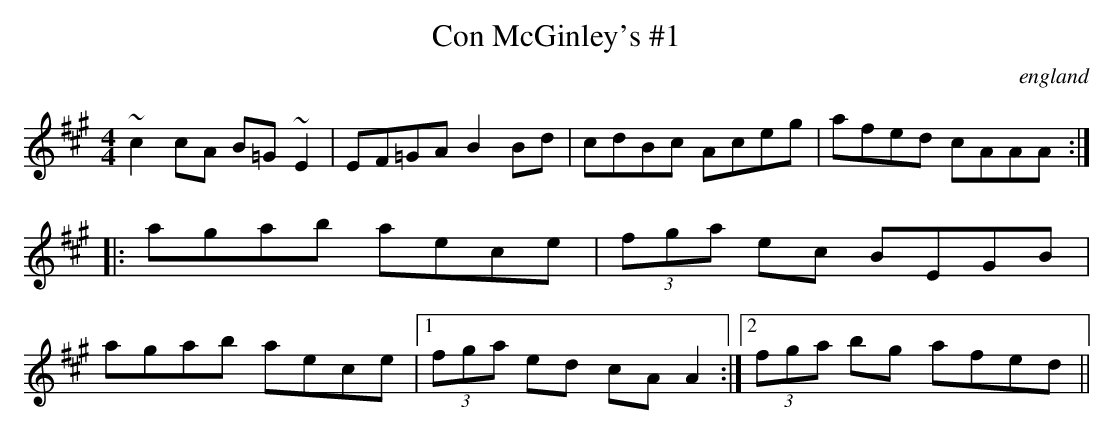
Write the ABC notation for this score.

X:1
T:Con McGinley's #1
O:england
M:4/4
L:1/8
K:A
~c2cA B=G~E2|EF=GA B2Bd|cdBc Aceg|afed cAAA::\
agab aece|(3fga ec BEGB|agab aece|1(3fga ed cA A2:|2(3fga bg afed||
